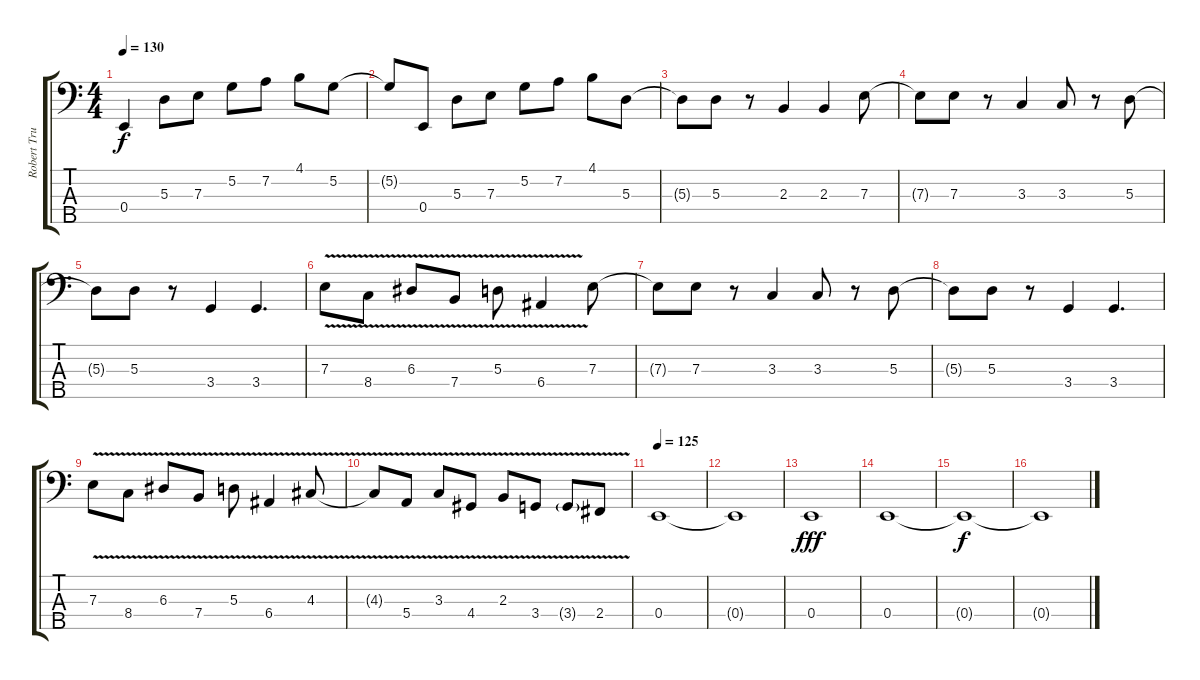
\track ("Robert Trujillo" "Robert Tru") {instrument electricbassfinger}
\staff {score tabs}
\tuning (G2 D2 A1 E1 B0) {hide}
\ts (4 4)
\tempo 130
\clef f4
\ks c
0.4.4{dy f} 5.3.8 7.3.8 5.2.8 7.2.8 4.1.8 5.2.8 |
5.2{t}.8 0.4.8 5.3.8 7.3.8 5.2.8 7.2.8 4.1.8 5.3.8 |
5.3{t}.8 5.3.8 r.8 2.3.4 2.3.4 7.3.8 |
7.3{t}.8 7.3.8 r.8 3.3.4 3.3.8 r.8 5.3.8 |
5.3{t}.8 5.3.8 r.8 3.4.4 3.4.4{d} |
7.3{v}.8 8.4{v}.8 6.3{v}.8 7.4{v}.8 5.3{v}.8 6.4{v}.4 7.3.8 |
7.3{t}.8 7.3.8 r.8 3.3.4 3.3.8 r.8 5.3.8 |
5.3{t}.8 5.3.8 r.8 3.4.4 3.4.4{d} |
7.3{v}.8 8.4{v}.8 6.3{v}.8 7.4{v}.8 5.3{v}.8 6.4{v}.4 4.3{v}.8 |
4.3{t}.8 5.4{v}.8 3.3{v}.8 4.4{v}.8 2.3{v}.8 3.4{v}.8 3.4{v g}.8 2.4{v}.8 |
\tempo 125
0.4.1 |
0.4{t}.1 |
0.4.1{dy fff} |
0.4.1 |
0.4{t}.1{dy f} |
0.4{t}.1
